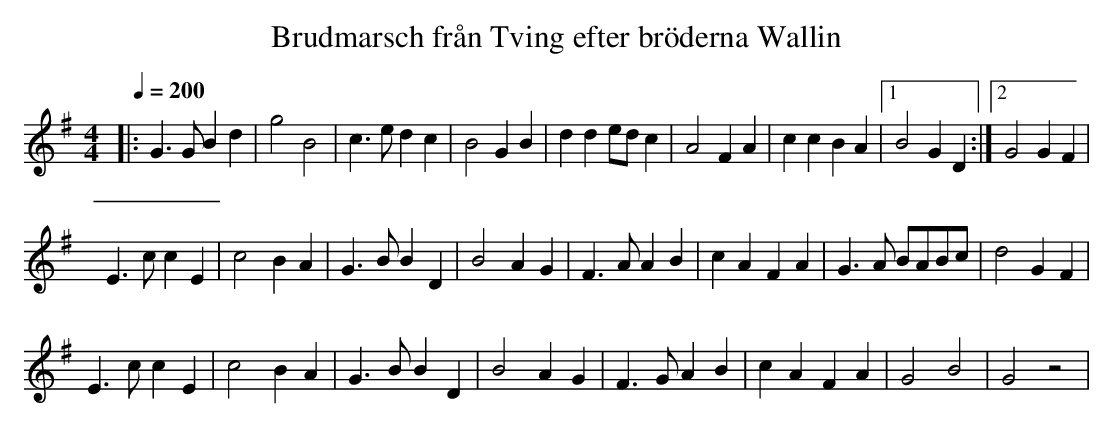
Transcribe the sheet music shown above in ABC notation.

X:1
T:Brudmarsch från Tving efter bröderna Wallin
M:4/4
L:1/4
K:G
Q:200
|: G3/2 G/2 B d | g2 B2 | c3/2 e/2 d c | B2 G B | d d e/2d/2 c | A2 F A | c c B A |1 B2 G D :|2 G2 G F |
E3/2 c/2 c E | c2 B A | G3/2 B/2 B D | B2 A G | F3/2 A/2 A B | c A F A | G3/2 A/2 B/2A/2B/2c/2 | d2 G F |
E3/2 c/2 c E | c2 B A | G3/2 B/2 B D | B2 A G | F3/2 G/2 A B | c A F A | G2 B2 | G2 z2 |
